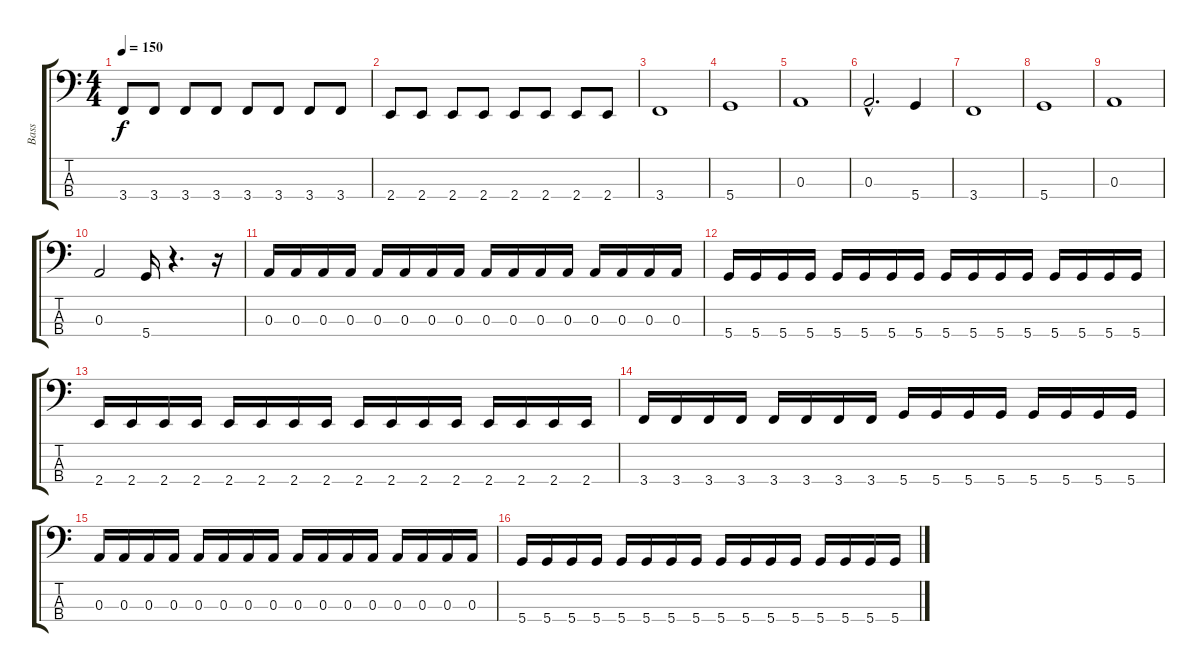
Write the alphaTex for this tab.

\track ("Bass" "Bass") {instrument electricbasspick}
\staff {score tabs}
\tuning (G2 D2 A1 D1) {hide}
\ts (4 4)
\tempo 150
\clef f4
\ks c
3.4.8{dy f} 3.4.8 3.4.8 3.4.8 3.4.8 3.4.8 3.4.8 3.4.8 |
2.4.8 2.4.8 2.4.8 2.4.8 2.4.8 2.4.8 2.4.8 2.4.8 |
3.4.1 |
5.4.1 |
0.3.1 |
0.3{hac}.2{d} 5.4.4 |
3.4.1 |
5.4.1 |
0.3.1 |
0.3.2 5.4.16 r.4{d} r.16 |
0.3.16 0.3.16 0.3.16 0.3.16 0.3.16 0.3.16 0.3.16 0.3.16 0.3.16 0.3.16 0.3.16 0.3.16 0.3.16 0.3.16 0.3.16 0.3.16 |
5.4.16 5.4.16 5.4.16 5.4.16 5.4.16 5.4.16 5.4.16 5.4.16 5.4.16 5.4.16 5.4.16 5.4.16 5.4.16 5.4.16 5.4.16 5.4.16 |
2.4.16 2.4.16 2.4.16 2.4.16 2.4.16 2.4.16 2.4.16 2.4.16 2.4.16 2.4.16 2.4.16 2.4.16 2.4.16 2.4.16 2.4.16 2.4.16 |
3.4.16 3.4.16 3.4.16 3.4.16 3.4.16 3.4.16 3.4.16 3.4.16 5.4.16 5.4.16 5.4.16 5.4.16 5.4.16 5.4.16 5.4.16 5.4.16 |
0.3.16 0.3.16 0.3.16 0.3.16 0.3.16 0.3.16 0.3.16 0.3.16 0.3.16 0.3.16 0.3.16 0.3.16 0.3.16 0.3.16 0.3.16 0.3.16 |
5.4.16 5.4.16 5.4.16 5.4.16 5.4.16 5.4.16 5.4.16 5.4.16 5.4.16 5.4.16 5.4.16 5.4.16 5.4.16 5.4.16 5.4.16 5.4.16
